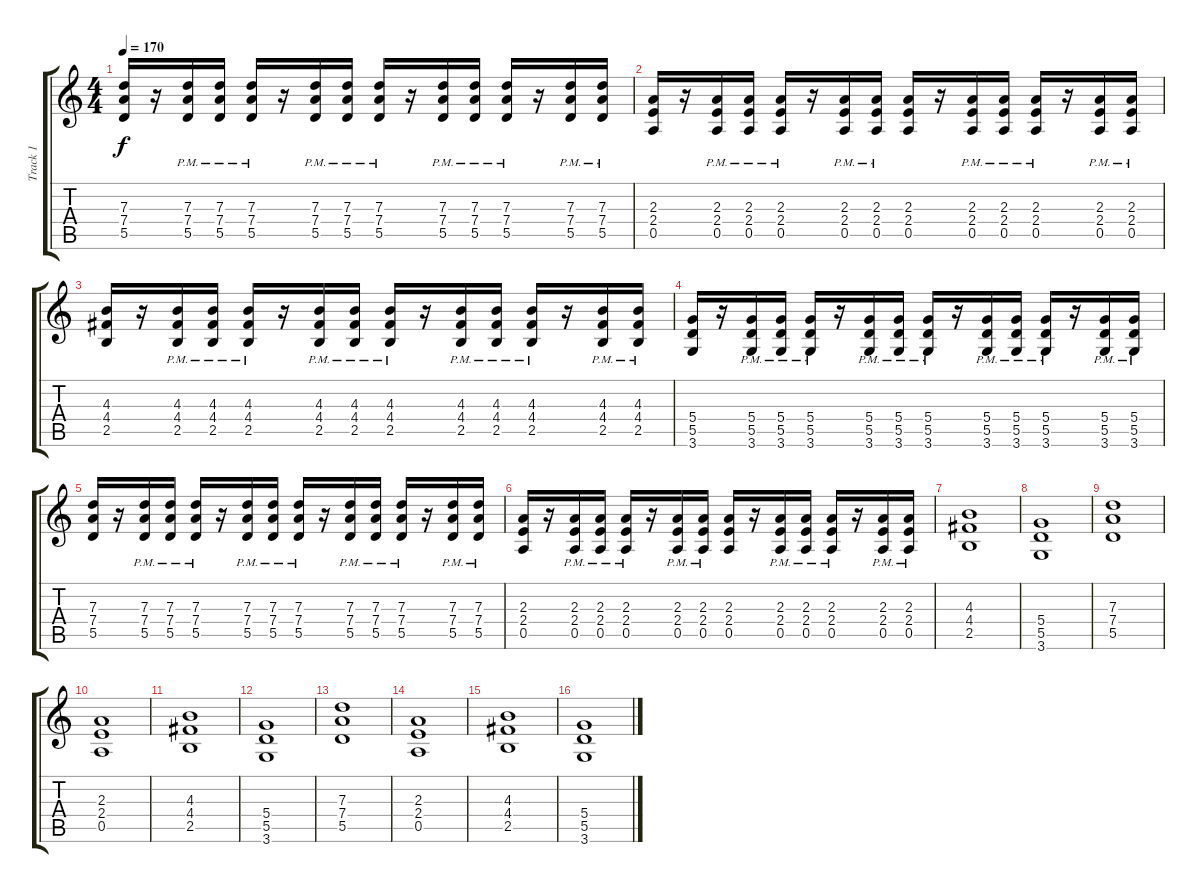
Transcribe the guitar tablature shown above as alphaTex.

\track ("Track 1" "Track 1") {instrument distortionguitar}
\staff {score tabs}
\tuning (E4 B3 G3 D3 A2 E2) {hide}
\ts (4 4)
\tempo 170
\clef g2
\ks c
(7.3 7.4 5.5).16{dy f} r.16 (7.3 7.4 5.5{pm}).16 (7.3 7.4 5.5{pm}).16 (7.3 7.4 5.5{pm}).16 r.16 (7.3 7.4 5.5{pm}).16 (7.3 7.4 5.5{pm}).16 (7.3 7.4 5.5{pm}).16 r.16 (7.3 7.4 5.5{pm}).16 (7.3 7.4 5.5{pm}).16 (7.3 7.4 5.5{pm}).16 r.16 (7.3 7.4 5.5{pm}).16 (7.3 7.4 5.5{pm}).16 |
(2.3 2.4 0.5).16 r.16 (2.3 2.4 0.5{pm}).16 (2.3 2.4 0.5{pm}).16 (2.3 2.4 0.5{pm}).16 r.16 (2.3 2.4 0.5{pm}).16 (2.3 2.4 0.5{pm}).16 (2.3 2.4 0.5).16 r.16 (2.3{pm} 2.4 0.5).16 (2.3{pm} 2.4 0.5).16 (2.3{pm} 2.4 0.5).16 r.16 (2.3{pm} 2.4 0.5).16 (2.3{pm} 2.4 0.5).16 |
(4.3 4.4 2.5).16 r.16 (4.3 4.4 2.5{pm}).16 (4.3 4.4 2.5{pm}).16 (4.3 4.4 2.5{pm}).16 r.16 (4.3 4.4 2.5{pm}).16 (4.3 4.4 2.5{pm}).16 (4.3 4.4 2.5{pm}).16 r.16 (4.3 4.4 2.5{pm}).16 (4.3 4.4 2.5{pm}).16 (4.3 4.4 2.5{pm}).16 r.16 (4.3 4.4 2.5{pm}).16 (4.3 4.4 2.5{pm}).16 |
(5.4 5.5 3.6).16 r.16 (5.4 5.5{pm} 3.6).16 (5.4 5.5{pm} 3.6).16 (5.4 5.5{pm} 3.6).16 r.16 (5.4 5.5{pm} 3.6).16 (5.4 5.5{pm} 3.6).16 (5.4{pm} 5.5 3.6).16 r.16 (5.4{pm} 5.5 3.6).16 (5.4{pm} 5.5 3.6).16 (5.4{pm} 5.5 3.6).16 r.16 (5.4{pm} 5.5 3.6).16 (5.4{pm} 5.5 3.6).16 |
(7.3 7.4 5.5).16 r.16 (7.3 7.4 5.5{pm}).16 (7.3 7.4 5.5{pm}).16 (7.3 7.4 5.5{pm}).16 r.16 (7.3 7.4 5.5{pm}).16 (7.3 7.4 5.5{pm}).16 (7.3 7.4 5.5{pm}).16 r.16 (7.3 7.4 5.5{pm}).16 (7.3 7.4 5.5{pm}).16 (7.3 7.4 5.5{pm}).16 r.16 (7.3 7.4 5.5{pm}).16 (7.3 7.4 5.5{pm}).16 |
(2.3 2.4 0.5).16 r.16 (2.3 2.4 0.5{pm}).16 (2.3 2.4 0.5{pm}).16 (2.3 2.4 0.5{pm}).16 r.16 (2.3 2.4 0.5{pm}).16 (2.3 2.4 0.5{pm}).16 (2.3 2.4 0.5).16 r.16 (2.3{pm} 2.4 0.5).16 (2.3{pm} 2.4 0.5).16 (2.3{pm} 2.4 0.5).16 r.16 (2.3{pm} 2.4 0.5).16 (2.3{pm} 2.4 0.5).16 |
(4.3 4.4 2.5).1 |
(5.4 5.5 3.6).1 |
(7.3 7.4 5.5).1 |
(2.3 2.4 0.5).1 |
(4.3 4.4 2.5).1 |
(5.4 5.5 3.6).1 |
(7.3 7.4 5.5).1 |
(2.3 2.4 0.5).1 |
(4.3 4.4 2.5).1 |
(5.4 5.5 3.6).1
